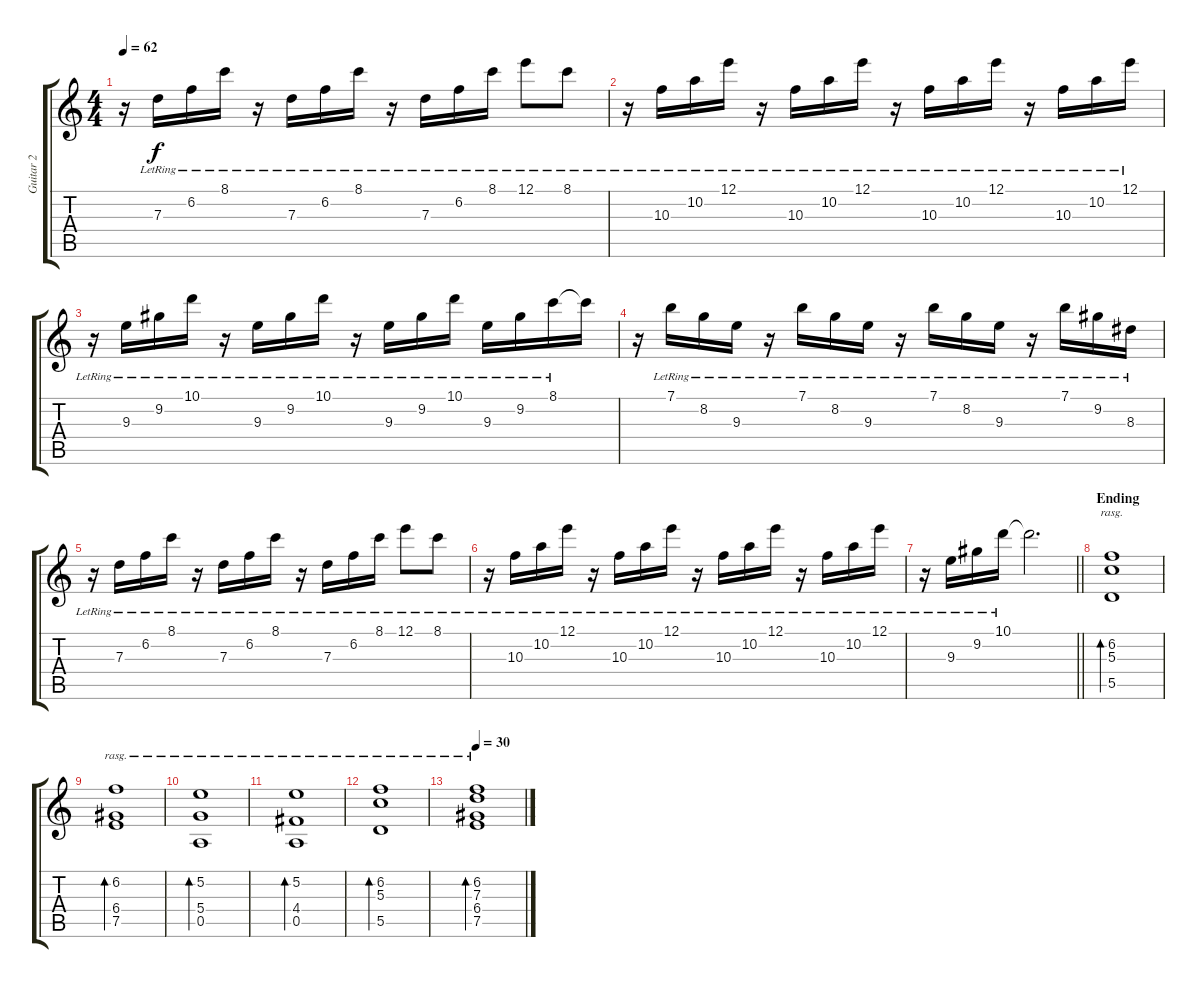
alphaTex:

\track ("Guitar 2" "Guitar 2") {instrument acousticguitarsteel}
\staff {score tabs}
\tuning (E4 B3 G3 D3 A2 E2) {hide}
\ts (4 4)
\tempo 62
\clef g2
\ks c
r.16{dy f} 7.3{lr}.16 6.2{lr}.16 8.1{lr}.16 r.16 7.3{lr}.16 6.2{lr}.16 8.1{lr}.16 r.16 7.3{lr}.16 6.2{lr}.16 8.1{lr}.16 12.1{lr}.8 8.1{lr}.8 |
r.16 10.3{lr}.16 10.2{lr}.16 12.1{lr}.16 r.16 10.3{lr}.16 10.2{lr}.16 12.1{lr}.16 r.16 10.3{lr}.16 10.2{lr}.16 12.1{lr}.16 r.16 10.3{lr}.16 10.2{lr}.16 12.1{lr}.16 |
r.16 9.3{lr}.16 9.2{lr}.16 10.1{lr}.16 r.16 9.3{lr}.16 9.2{lr}.16 10.1{lr}.16 r.16 9.3{lr}.16 9.2{lr}.16 10.1{lr}.16 9.3{lr}.16 9.2{lr}.16 8.1{lr}.16 8.1{t}.16 |
r.16 7.1{lr}.16 8.2{lr}.16 9.3{lr}.16 r.16 7.1{lr}.16 8.2{lr}.16 9.3{lr}.16 r.16 7.1{lr}.16 8.2{lr}.16 9.3{lr}.16 r.16 7.1{lr}.16 9.2{lr}.16 8.3{lr}.16 |
r.16 7.3{lr}.16 6.2{lr}.16 8.1{lr}.16 r.16 7.3{lr}.16 6.2{lr}.16 8.1{lr}.16 r.16 7.3{lr}.16 6.2{lr}.16 8.1{lr}.16 12.1{lr}.8 8.1{lr}.8 |
r.16 10.3{lr}.16 10.2{lr}.16 12.1{lr}.16 r.16 10.3{lr}.16 10.2{lr}.16 12.1{lr}.16 r.16 10.3{lr}.16 10.2{lr}.16 12.1{lr}.16 r.16 10.3{lr}.16 10.2{lr}.16 12.1{lr}.16 |
\barLineRight lightlight
r.16 9.3{lr}.16 9.2{lr}.16 10.1{lr}.16 10.1{t}.2{d} |
\section ("" "Ending")
(6.2 5.3 5.5).1{bd 120 rasg ii} |
(6.2 6.4 7.5).1{bd 120 rasg ii} |
(5.2 5.4 0.5).1{bd 120 rasg ii} |
(5.2 4.4 0.5).1{bd 120 rasg ii} |
(6.2 5.3 5.5).1{bd 120 rasg ii} |
\tempo 30
(6.2 7.3 6.4 7.5).1{bd 480 rasg ii}
